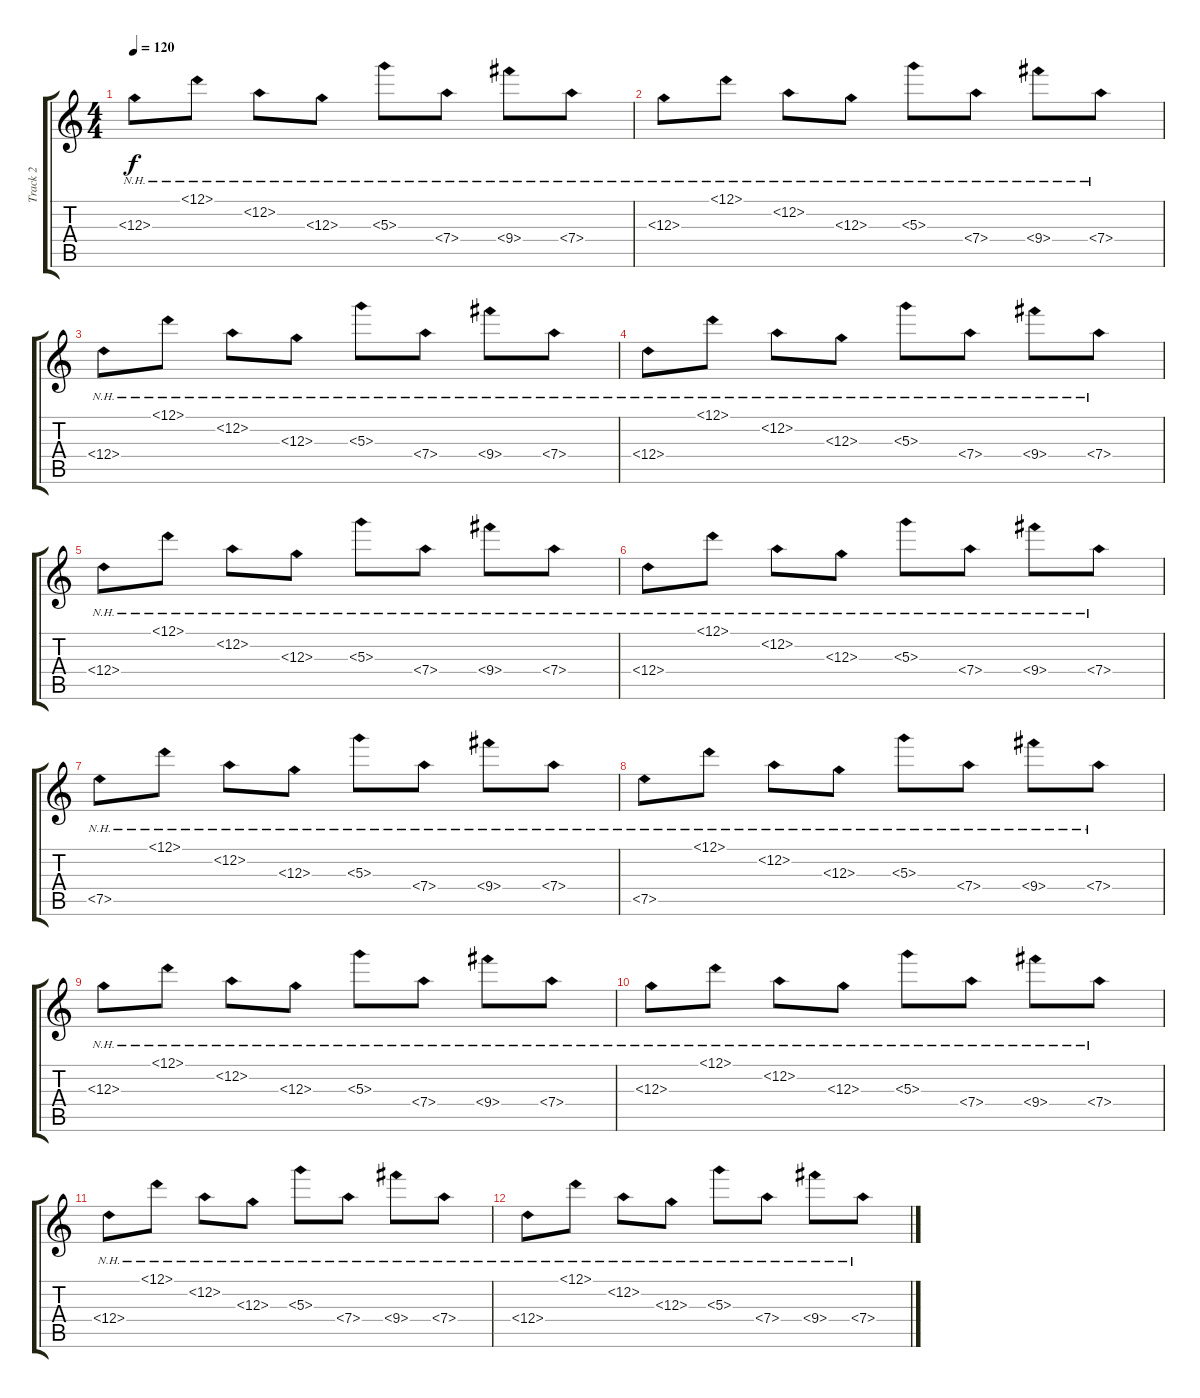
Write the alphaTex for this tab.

\track ("Track 2" "Track 2") {instrument acousticguitarsteel}
\staff {score tabs}
\tuning (D4 A3 G3 D3 A2 D2) {hide}
\ts (4 4)
\tempo 120
\clef g2
\ks c
12.3{nh}.8{dy f} 12.1{nh}.8 12.2{nh}.8 12.3{nh}.8 5.3{nh}.8 7.4{nh}.8 9.4{nh}.8 7.4{nh}.8 |
12.3{nh}.8 12.1{nh}.8 12.2{nh}.8 12.3{nh}.8 5.3{nh}.8 7.4{nh}.8 9.4{nh}.8 7.4{nh}.8 |
12.4{nh}.8 12.1{nh}.8 12.2{nh}.8 12.3{nh}.8 5.3{nh}.8 7.4{nh}.8 9.4{nh}.8 7.4{nh}.8 |
12.4{nh}.8 12.1{nh}.8 12.2{nh}.8 12.3{nh}.8 5.3{nh}.8 7.4{nh}.8 9.4{nh}.8 7.4{nh}.8 |
12.4{nh}.8 12.1{nh}.8 12.2{nh}.8 12.3{nh}.8 5.3{nh}.8 7.4{nh}.8 9.4{nh}.8 7.4{nh}.8 |
12.4{nh}.8 12.1{nh}.8 12.2{nh}.8 12.3{nh}.8 5.3{nh}.8 7.4{nh}.8 9.4{nh}.8 7.4{nh}.8 |
7.5{nh}.8 12.1{nh}.8 12.2{nh}.8 12.3{nh}.8 5.3{nh}.8 7.4{nh}.8 9.4{nh}.8 7.4{nh}.8 |
7.5{nh}.8 12.1{nh}.8 12.2{nh}.8 12.3{nh}.8 5.3{nh}.8 7.4{nh}.8 9.4{nh}.8 7.4{nh}.8 |
12.3{nh}.8 12.1{nh}.8 12.2{nh}.8 12.3{nh}.8 5.3{nh}.8 7.4{nh}.8 9.4{nh}.8 7.4{nh}.8 |
12.3{nh}.8 12.1{nh}.8 12.2{nh}.8 12.3{nh}.8 5.3{nh}.8 7.4{nh}.8 9.4{nh}.8 7.4{nh}.8 |
12.4{nh}.8 12.1{nh}.8 12.2{nh}.8 12.3{nh}.8 5.3{nh}.8 7.4{nh}.8 9.4{nh}.8 7.4{nh}.8 |
12.4{nh}.8 12.1{nh}.8 12.2{nh}.8 12.3{nh}.8 5.3{nh}.8 7.4{nh}.8 9.4{nh}.8 7.4{nh}.8
